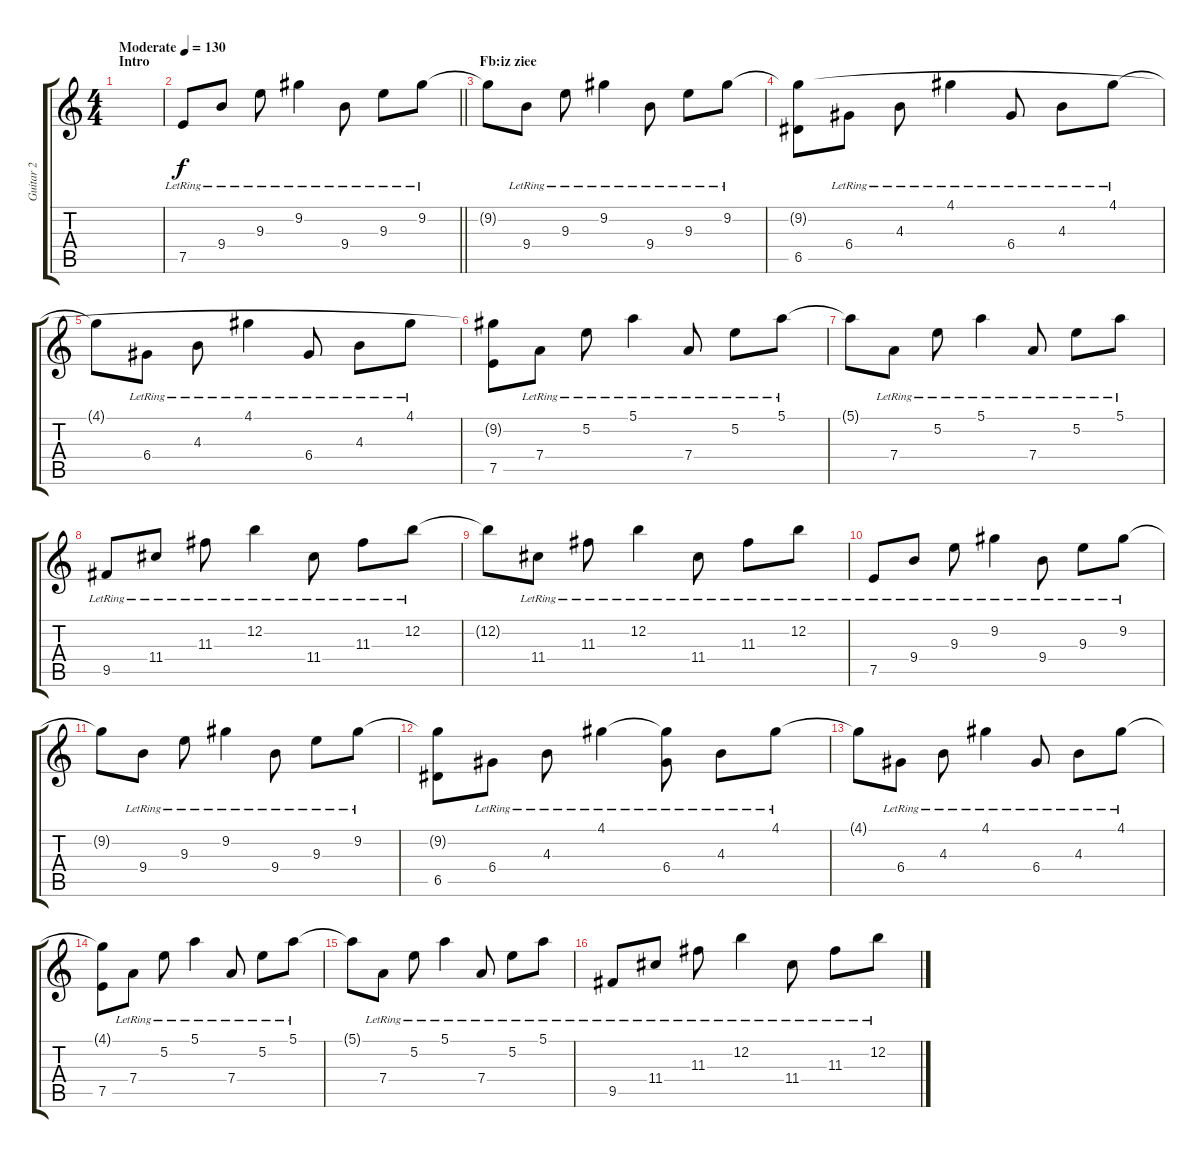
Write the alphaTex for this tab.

\track ("Guitar 2" "Guitar 2") {instrument electricguitarclean}
\staff {score tabs}
\tuning (E4 B3 G3 D3 A2 E2) {hide}
\ts (4 4)
\section ("" "Intro")
\tempo (130 "Moderate")
\clef g2
\ks c
|
\barLineRight lightlight
7.5{lr}.8 9.4{lr}.8 9.3{lr}.8 9.2{lr}.4 9.4{lr}.8 9.3{lr}.8 9.2{lr}.8 |
\section ("" "Fb:iz ziee")
9.2{t}.8 9.4{lr}.8 9.3{lr}.8 9.2{lr}.4 9.4{lr}.8 9.3{lr}.8 9.2{lr}.8 |
(9.2{t} 6.5).8 6.4{lr}.8 4.3{lr}.8 4.1{lr}.4 6.4{lr}.8 4.3{lr}.8 4.1{lr}.8 |
4.1{t}.8 6.4{lr}.8 4.3{lr}.8 4.1{lr}.4 6.4{lr}.8 4.3{lr}.8 4.1{lr}.8 |
(9.2{t} 7.5).8 7.4{lr}.8 5.2{lr}.8 5.1{lr}.4 7.4{lr}.8 5.2{lr}.8 5.1{lr}.8 |
5.1{t}.8 7.4{lr}.8 5.2{lr}.8 5.1{lr}.4 7.4{lr}.8 5.2{lr}.8 5.1{lr}.8 |
9.5{lr}.8 11.4{lr}.8 11.3{lr}.8 12.2{lr}.4 11.4{lr}.8 11.3{lr}.8 12.2{lr}.8 |
12.2{t}.8 11.4{lr}.8 11.3{lr}.8 12.2{lr}.4 11.4{lr}.8 11.3{lr}.8 12.2{lr}.8 |
7.5{lr}.8 9.4{lr}.8 9.3{lr}.8 9.2{lr}.4 9.4{lr}.8 9.3{lr}.8 9.2{lr}.8 |
9.2{t}.8 9.4{lr}.8 9.3{lr}.8 9.2{lr}.4 9.4{lr}.8 9.3{lr}.8 9.2{lr}.8 |
(9.2{t} 6.5).8 6.4{lr}.8 4.3{lr}.8 4.1{lr}.4 (4.1{t} 6.4{lr}).8 4.3{lr}.8 4.1{lr}.8 |
4.1{t}.8 6.4{lr}.8 4.3{lr}.8 4.1{lr}.4 6.4{lr}.8 4.3{lr}.8 4.1{lr}.8 |
(4.1{t} 7.5).8 7.4{lr}.8 5.2{lr}.8 5.1{lr}.4 7.4{lr}.8 5.2{lr}.8 5.1{lr}.8 |
5.1{t}.8 7.4{lr}.8 5.2{lr}.8 5.1{lr}.4 7.4{lr}.8 5.2{lr}.8 5.1{lr}.8 |
9.5{lr}.8 11.4{lr}.8 11.3{lr}.8 12.2{lr}.4 11.4{lr}.8 11.3{lr}.8 12.2{lr}.8
